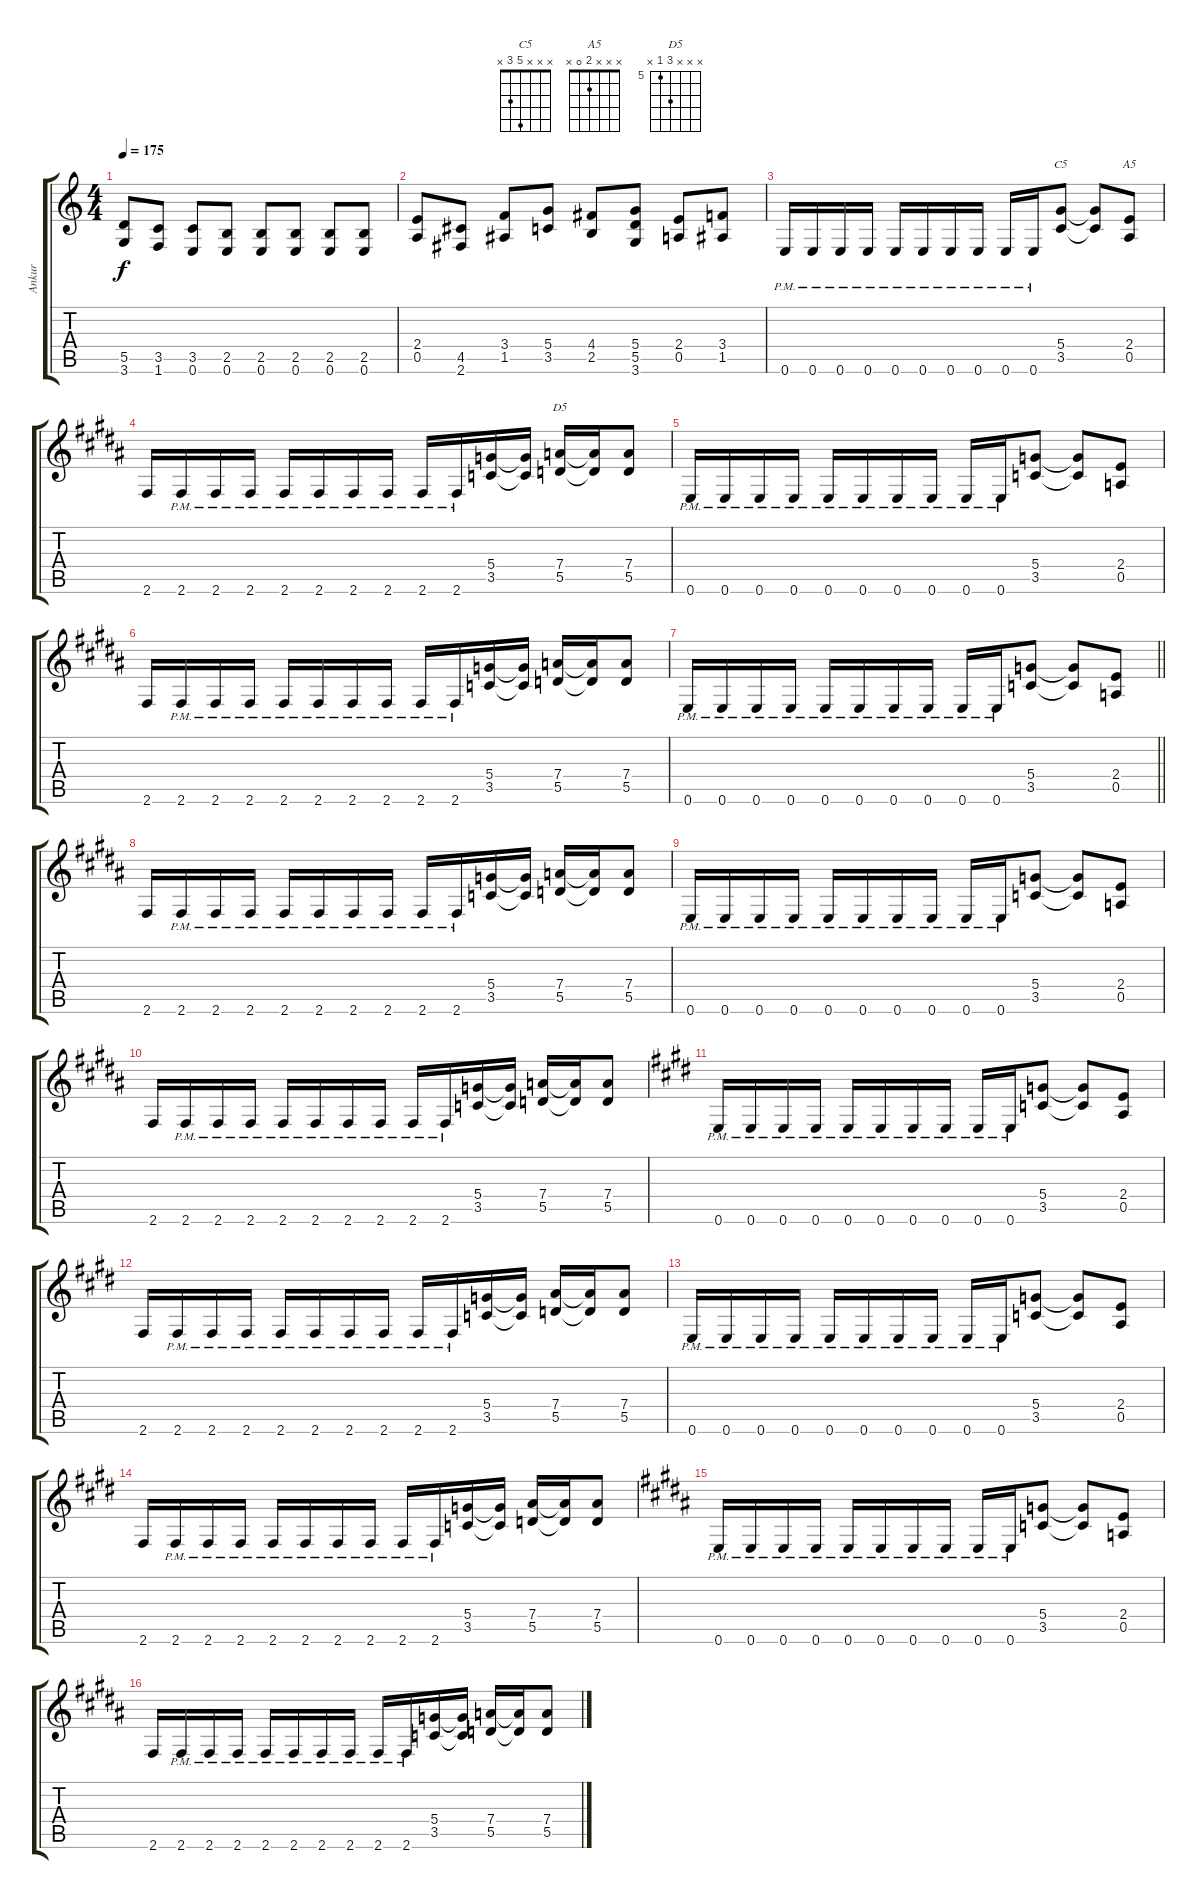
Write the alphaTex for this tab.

\track ("Ankur" "Ankur") {instrument overdrivenguitar}
\staff {score tabs}
\tuning (E4 B3 G3 D3 A2 E2) {hide}
\chord ("C5" x x x 5 3 x)
\chord ("A5" x x x 2 0 x)
\chord ("D5" x x x 7 5 x) {firstfret 5}
\ts (4 4)
\tempo 175
\clef g2
\ks c
(5.5 3.6).8{dy f} (3.5 1.6).8 (3.5 0.6).8 (2.5 0.6).8 (2.5 0.6).8 (2.5 0.6).8 (2.5 0.6).8 (2.5 0.6).8 |
(2.4 0.5).8 (4.5 2.6).8 (3.4 1.5).8 (5.4 3.5).8 (4.4 2.5).8 (5.4 5.5 3.6).8 (2.4 0.5).8 (3.4 1.5).8 |
0.6{pm}.16 0.6{pm}.16 0.6{pm}.16 0.6{pm}.16 0.6{pm}.16 0.6{pm}.16 0.6{pm}.16 0.6{pm}.16 0.6{pm}.16 0.6{pm}.16 (5.4 3.5).8{ch "C5"} (5.4{t} 3.5{t}).8 (2.4 0.5).8{ch "A5"} |
\ks b
2.6.16 2.6{pm}.16 2.6{pm}.16 2.6{pm}.16 2.6{pm}.16 2.6{pm}.16 2.6{pm}.16 2.6{pm}.16 2.6{pm}.16 2.6{pm}.16 (5.4 3.5).16 (5.4{t} 3.5{t}).16 (7.4 5.5).16{ch "D5"} (7.4{t} 5.5{t}).16 (7.4 5.5).8 |
0.6{pm}.16 0.6{pm}.16 0.6{pm}.16 0.6{pm}.16 0.6{pm}.16 0.6{pm}.16 0.6{pm}.16 0.6{pm}.16 0.6{pm}.16 0.6{pm}.16 (5.4 3.5).8 (5.4{t} 3.5{t}).8 (2.4 0.5).8 |
2.6.16 2.6{pm}.16 2.6{pm}.16 2.6{pm}.16 2.6{pm}.16 2.6{pm}.16 2.6{pm}.16 2.6{pm}.16 2.6{pm}.16 2.6{pm}.16 (5.4 3.5).16 (5.4{t} 3.5{t}).16 (7.4 5.5).16 (7.4{t} 5.5{t}).16 (7.4 5.5).8 |
\barLineRight lightlight
0.6{pm}.16 0.6{pm}.16 0.6{pm}.16 0.6{pm}.16 0.6{pm}.16 0.6{pm}.16 0.6{pm}.16 0.6{pm}.16 0.6{pm}.16 0.6{pm}.16 (5.4 3.5).8 (5.4{t} 3.5{t}).8 (2.4 0.5).8 |
2.6.16 2.6{pm}.16 2.6{pm}.16 2.6{pm}.16 2.6{pm}.16 2.6{pm}.16 2.6{pm}.16 2.6{pm}.16 2.6{pm}.16 2.6{pm}.16 (5.4 3.5).16 (5.4{t} 3.5{t}).16 (7.4 5.5).16 (7.4{t} 5.5{t}).16 (7.4 5.5).8 |
0.6{pm}.16 0.6{pm}.16 0.6{pm}.16 0.6{pm}.16 0.6{pm}.16 0.6{pm}.16 0.6{pm}.16 0.6{pm}.16 0.6{pm}.16 0.6{pm}.16 (5.4 3.5).8 (5.4{t} 3.5{t}).8 (2.4 0.5).8 |
2.6.16 2.6{pm}.16 2.6{pm}.16 2.6{pm}.16 2.6{pm}.16 2.6{pm}.16 2.6{pm}.16 2.6{pm}.16 2.6{pm}.16 2.6{pm}.16 (5.4 3.5).16 (5.4{t} 3.5{t}).16 (7.4 5.5).16 (7.4{t} 5.5{t}).16 (7.4 5.5).8 |
\ks e
0.6{pm}.16 0.6{pm}.16 0.6{pm}.16 0.6{pm}.16 0.6{pm}.16 0.6{pm}.16 0.6{pm}.16 0.6{pm}.16 0.6{pm}.16 0.6{pm}.16 (5.4 3.5).8 (5.4{t} 3.5{t}).8 (2.4 0.5).8 |
2.6.16 2.6{pm}.16 2.6{pm}.16 2.6{pm}.16 2.6{pm}.16 2.6{pm}.16 2.6{pm}.16 2.6{pm}.16 2.6{pm}.16 2.6{pm}.16 (5.4 3.5).16 (5.4{t} 3.5{t}).16 (7.4 5.5).16 (7.4{t} 5.5{t}).16 (7.4 5.5).8 |
0.6{pm}.16 0.6{pm}.16 0.6{pm}.16 0.6{pm}.16 0.6{pm}.16 0.6{pm}.16 0.6{pm}.16 0.6{pm}.16 0.6{pm}.16 0.6{pm}.16 (5.4 3.5).8 (5.4{t} 3.5{t}).8 (2.4 0.5).8 |
2.6.16 2.6{pm}.16 2.6{pm}.16 2.6{pm}.16 2.6{pm}.16 2.6{pm}.16 2.6{pm}.16 2.6{pm}.16 2.6{pm}.16 2.6{pm}.16 (5.4 3.5).16 (5.4{t} 3.5{t}).16 (7.4 5.5).16 (7.4{t} 5.5{t}).16 (7.4 5.5).8 |
\ks b
0.6{pm}.16 0.6{pm}.16 0.6{pm}.16 0.6{pm}.16 0.6{pm}.16 0.6{pm}.16 0.6{pm}.16 0.6{pm}.16 0.6{pm}.16 0.6{pm}.16 (5.4 3.5).8 (5.4{t} 3.5{t}).8 (2.4 0.5).8 |
2.6.16 2.6{pm}.16 2.6{pm}.16 2.6{pm}.16 2.6{pm}.16 2.6{pm}.16 2.6{pm}.16 2.6{pm}.16 2.6{pm}.16 2.6{pm}.16 (5.4 3.5).16 (5.4{t} 3.5{t}).16 (7.4 5.5).16 (7.4{t} 5.5{t}).16 (7.4 5.5).8
